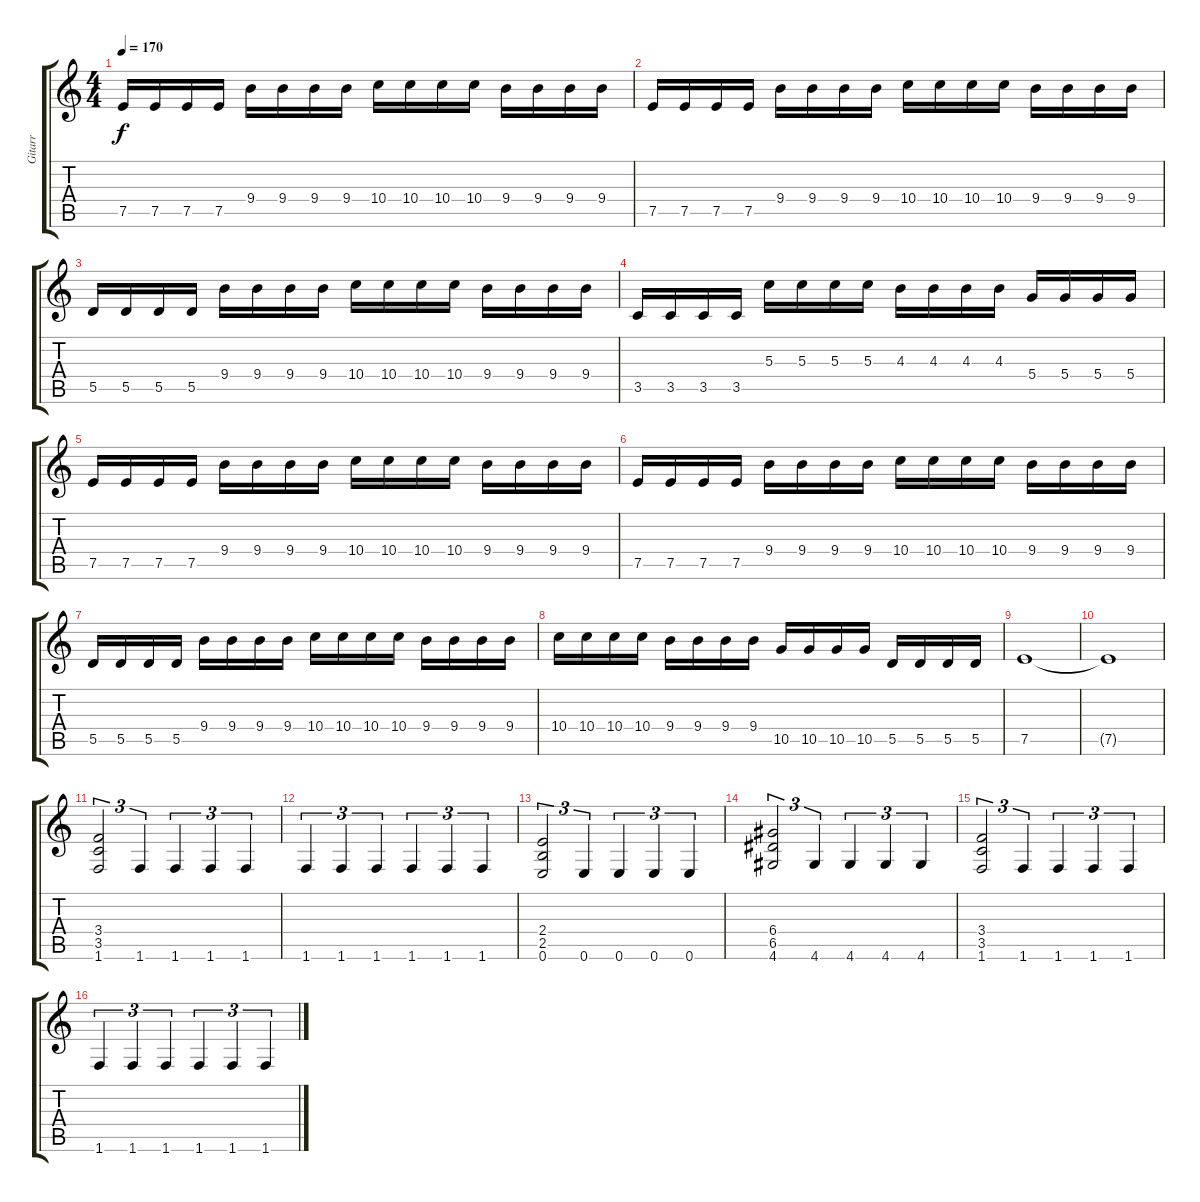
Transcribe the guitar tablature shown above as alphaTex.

\track ("Gitarr" "Gitarr") {instrument distortionguitar}
\staff {score tabs}
\tuning (E4 B3 G3 D3 A2 E2) {hide}
\ts (4 4)
\tempo 170
\clef g2
\ks c
7.5.16{dy f} 7.5.16 7.5.16 7.5.16 9.4.16 9.4.16 9.4.16 9.4.16 10.4.16 10.4.16 10.4.16 10.4.16 9.4.16 9.4.16 9.4.16 9.4.16 |
7.5.16 7.5.16 7.5.16 7.5.16 9.4.16 9.4.16 9.4.16 9.4.16 10.4.16 10.4.16 10.4.16 10.4.16 9.4.16 9.4.16 9.4.16 9.4.16 |
5.5.16 5.5.16 5.5.16 5.5.16 9.4.16 9.4.16 9.4.16 9.4.16 10.4.16 10.4.16 10.4.16 10.4.16 9.4.16 9.4.16 9.4.16 9.4.16 |
3.5.16 3.5.16 3.5.16 3.5.16 5.3.16 5.3.16 5.3.16 5.3.16 4.3.16 4.3.16 4.3.16 4.3.16 5.4.16 5.4.16 5.4.16 5.4.16 |
7.5.16 7.5.16 7.5.16 7.5.16 9.4.16 9.4.16 9.4.16 9.4.16 10.4.16 10.4.16 10.4.16 10.4.16 9.4.16 9.4.16 9.4.16 9.4.16 |
7.5.16 7.5.16 7.5.16 7.5.16 9.4.16 9.4.16 9.4.16 9.4.16 10.4.16 10.4.16 10.4.16 10.4.16 9.4.16 9.4.16 9.4.16 9.4.16 |
5.5.16 5.5.16 5.5.16 5.5.16 9.4.16 9.4.16 9.4.16 9.4.16 10.4.16 10.4.16 10.4.16 10.4.16 9.4.16 9.4.16 9.4.16 9.4.16 |
10.4.16 10.4.16 10.4.16 10.4.16 9.4.16 9.4.16 9.4.16 9.4.16 10.5.16 10.5.16 10.5.16 10.5.16 5.5.16 5.5.16 5.5.16 5.5.16 |
7.5.1 |
7.5{t}.1 |
(3.4 3.5 1.6).2{tu (3 2)} 1.6.4{tu (3 2)} 1.6.4{tu (3 2)} 1.6.4{tu (3 2)} 1.6.4{tu (3 2)} |
1.6.4{tu (3 2)} 1.6.4{tu (3 2)} 1.6.4{tu (3 2)} 1.6.4{tu (3 2)} 1.6.4{tu (3 2)} 1.6.4{tu (3 2)} |
(2.4 2.5 0.6).2{tu (3 2)} 0.6.4{tu (3 2)} 0.6.4{tu (3 2)} 0.6.4{tu (3 2)} 0.6.4{tu (3 2)} |
(6.4 6.5 4.6).2{tu (3 2)} 4.6.4{tu (3 2)} 4.6.4{tu (3 2)} 4.6.4{tu (3 2)} 4.6.4{tu (3 2)} |
(3.4 3.5 1.6).2{tu (3 2)} 1.6.4{tu (3 2)} 1.6.4{tu (3 2)} 1.6.4{tu (3 2)} 1.6.4{tu (3 2)} |
1.6.4{tu (3 2)} 1.6.4{tu (3 2)} 1.6.4{tu (3 2)} 1.6.4{tu (3 2)} 1.6.4{tu (3 2)} 1.6.4{tu (3 2)}
